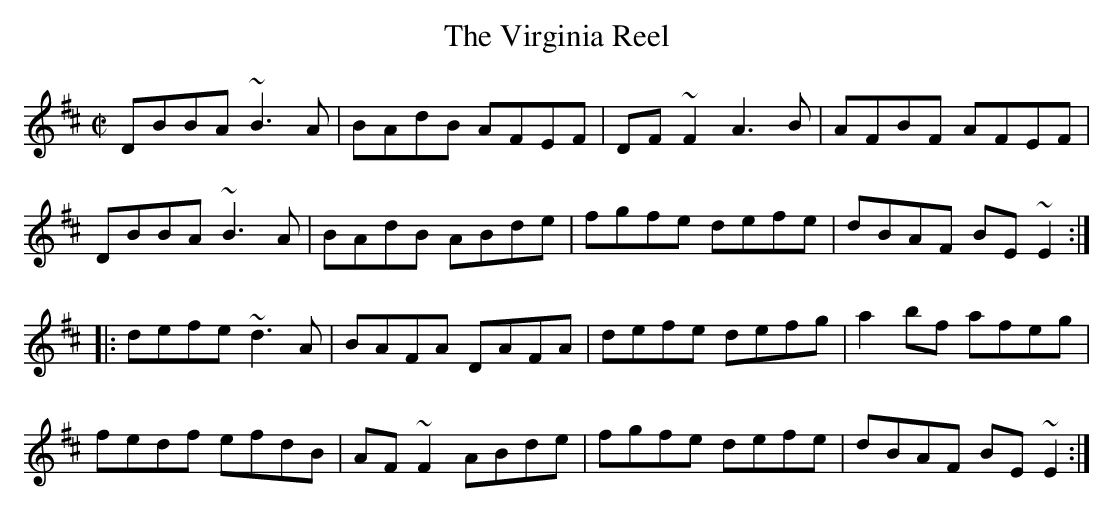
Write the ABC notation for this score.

X:1
T:Virginia Reel, The
M:C|
L:1/8
K:EDor
DBBA ~B3A|BAdB AFEF|DF~F2 A3B|AFBF AFEF|!
DBBA ~B3A|BAdB ABde|fgfe defe|dBAF BE~E2:|!
|:defe ~d3A|BAFA DAFA|defe defg|a2bf afeg|!
fedf efdB|AF~F2 ABde|fgfe defe|dBAF BE~E2:|]!
